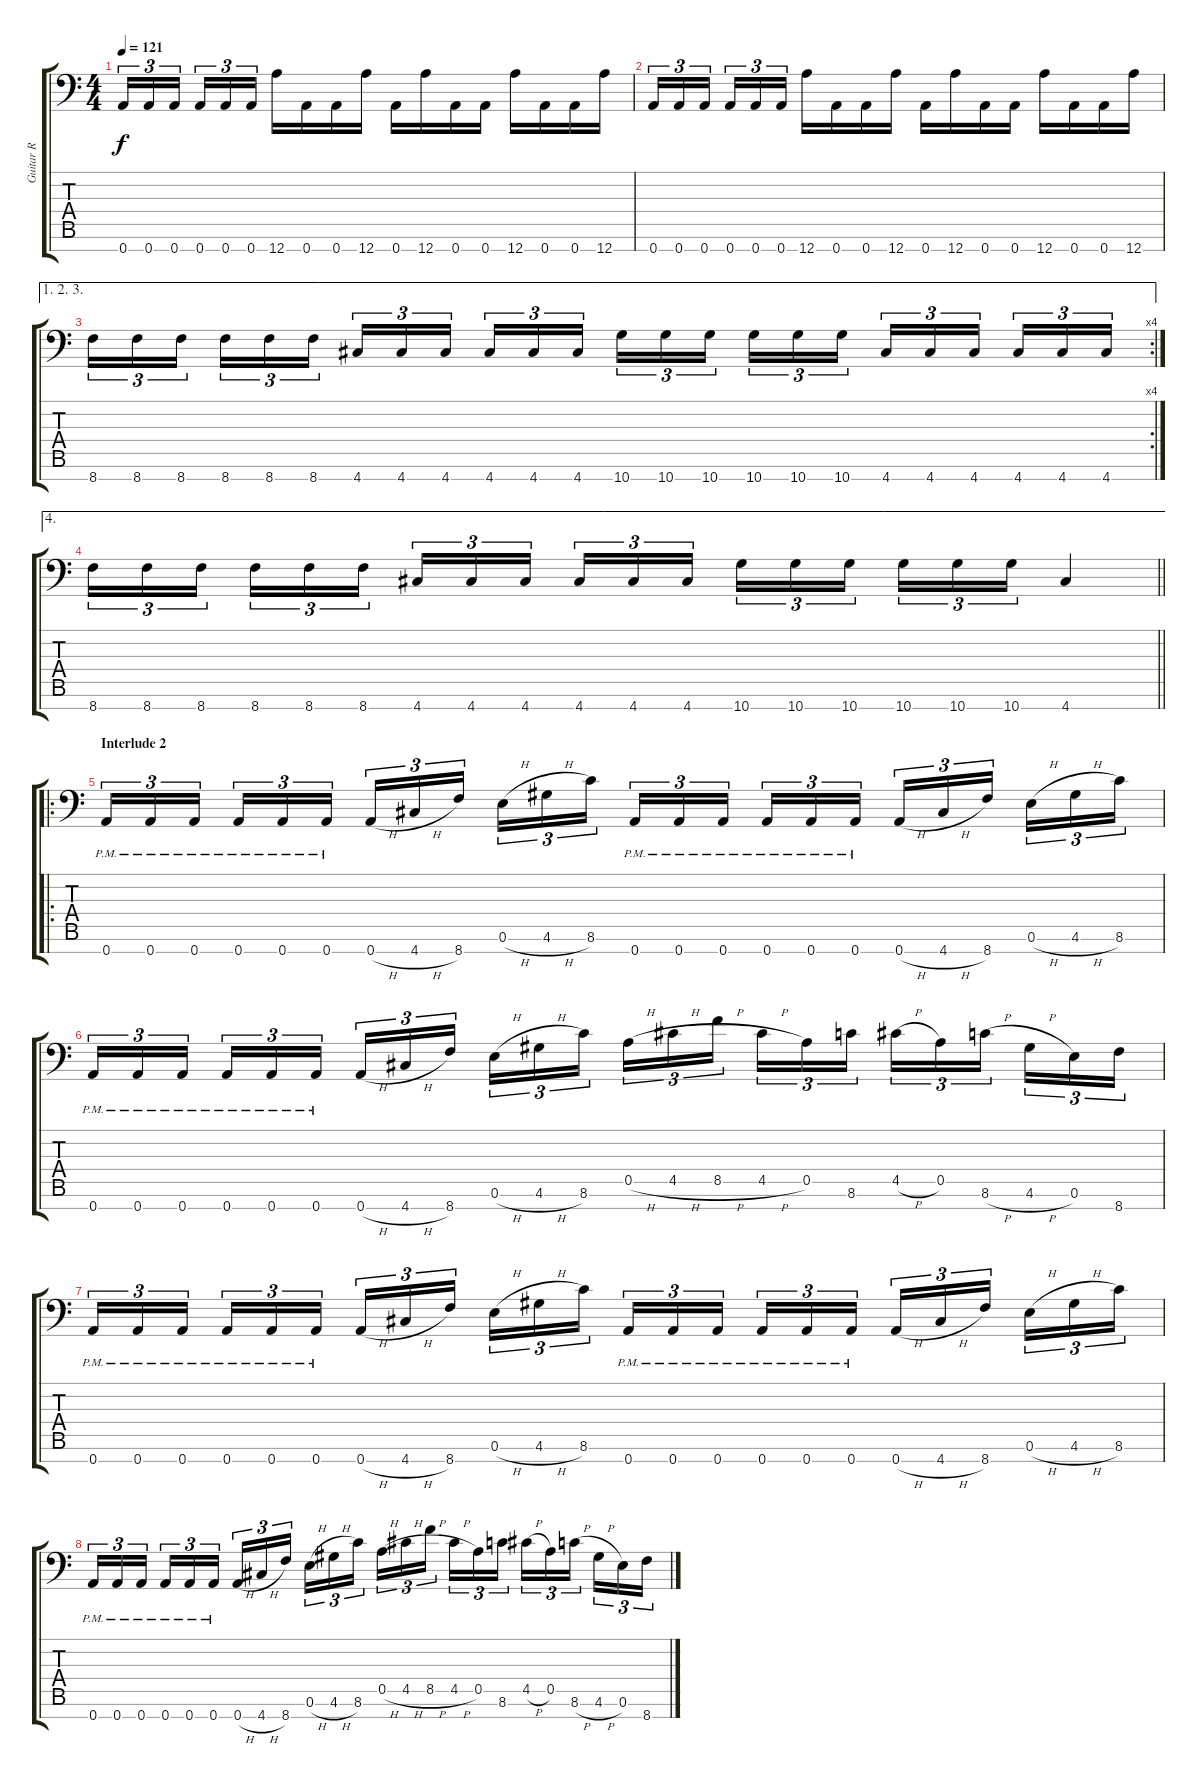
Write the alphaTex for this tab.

\track ("Guitar R" "Guitar R") {instrument overdrivenguitar}
\staff {score tabs}
\tuning (E4 B3 G3 D3 A2 E2 A1) {hide}
\ts (4 4)
\tempo 121
\clef f4
\ks c
0.7.16{tu (3 2) dy f} 0.7.16{tu (3 2)} 0.7.16{tu (3 2) beam splitsecondary} 0.7.16{tu (3 2)} 0.7.16{tu (3 2)} 0.7.16{tu (3 2)} 12.7.16 0.7.16 0.7.16 12.7.16 0.7.16 12.7.16 0.7.16 0.7.16 12.7.16 0.7.16 0.7.16 12.7.16 |
0.7.16{tu (3 2)} 0.7.16{tu (3 2)} 0.7.16{tu (3 2) beam splitsecondary} 0.7.16{tu (3 2)} 0.7.16{tu (3 2)} 0.7.16{tu (3 2)} 12.7.16 0.7.16 0.7.16 12.7.16 0.7.16 12.7.16 0.7.16 0.7.16 12.7.16 0.7.16 0.7.16 12.7.16 |
\ae (1 2 3)
\rc 4
8.7.16{tu (3 2)} 8.7.16{tu (3 2)} 8.7.16{tu (3 2) beam splitsecondary} 8.7.16{tu (3 2)} 8.7.16{tu (3 2)} 8.7.16{tu (3 2)} 4.7.16{tu (3 2)} 4.7.16{tu (3 2)} 4.7.16{tu (3 2) beam splitsecondary} 4.7.16{tu (3 2)} 4.7.16{tu (3 2)} 4.7.16{tu (3 2)} 10.7.16{tu (3 2)} 10.7.16{tu (3 2)} 10.7.16{tu (3 2) beam splitsecondary} 10.7.16{tu (3 2)} 10.7.16{tu (3 2)} 10.7.16{tu (3 2)} 4.7.16{tu (3 2)} 4.7.16{tu (3 2)} 4.7.16{tu (3 2) beam splitsecondary} 4.7.16{tu (3 2)} 4.7.16{tu (3 2)} 4.7.16{tu (3 2)} |
\ae 4
\barLineRight lightlight
8.7.16{tu (3 2)} 8.7.16{tu (3 2)} 8.7.16{tu (3 2) beam splitsecondary} 8.7.16{tu (3 2)} 8.7.16{tu (3 2)} 8.7.16{tu (3 2)} 4.7.16{tu (3 2)} 4.7.16{tu (3 2)} 4.7.16{tu (3 2) beam splitsecondary} 4.7.16{tu (3 2)} 4.7.16{tu (3 2)} 4.7.16{tu (3 2)} 10.7.16{tu (3 2)} 10.7.16{tu (3 2)} 10.7.16{tu (3 2) beam splitsecondary} 10.7.16{tu (3 2)} 10.7.16{tu (3 2)} 10.7.16{tu (3 2)} 4.7.4 |
\ro
\section ("" "Interlude 2")
0.7{pm}.16{tu (3 2)} 0.7{pm}.16{tu (3 2)} 0.7{pm}.16{tu (3 2) beam splitsecondary} 0.7{pm}.16{tu (3 2)} 0.7{pm}.16{tu (3 2)} 0.7{pm}.16{tu (3 2)} 0.7{h}.16{tu (3 2)} 4.7{h}.16{tu (3 2)} 8.7.16{tu (3 2) beam splitsecondary} 0.6{h}.16{tu (3 2)} 4.6{h}.16{tu (3 2)} 8.6.16{tu (3 2)} 0.7{pm}.16{tu (3 2)} 0.7{pm}.16{tu (3 2)} 0.7{pm}.16{tu (3 2) beam splitsecondary} 0.7{pm}.16{tu (3 2)} 0.7{pm}.16{tu (3 2)} 0.7{pm}.16{tu (3 2)} 0.7{h}.16{tu (3 2)} 4.7{h}.16{tu (3 2)} 8.7.16{tu (3 2) beam splitsecondary} 0.6{h}.16{tu (3 2)} 4.6{h}.16{tu (3 2)} 8.6.16{tu (3 2)} |
0.7{pm}.16{tu (3 2)} 0.7{pm}.16{tu (3 2)} 0.7{pm}.16{tu (3 2) beam splitsecondary} 0.7{pm}.16{tu (3 2)} 0.7{pm}.16{tu (3 2)} 0.7{pm}.16{tu (3 2)} 0.7{h}.16{tu (3 2)} 4.7{h}.16{tu (3 2)} 8.7.16{tu (3 2) beam splitsecondary} 0.6{h}.16{tu (3 2)} 4.6{h}.16{tu (3 2)} 8.6.16{tu (3 2)} 0.5{h}.16{tu (3 2)} 4.5{h}.16{tu (3 2)} 8.5{h}.16{tu (3 2) beam splitsecondary} 4.5{h}.16{tu (3 2)} 0.5.16{tu (3 2)} 8.6.16{tu (3 2)} 4.5{h}.16{tu (3 2)} 0.5.16{tu (3 2)} 8.6{h}.16{tu (3 2) beam splitsecondary} 4.6{h}.16{tu (3 2)} 0.6.16{tu (3 2)} 8.7.16{tu (3 2)} |
0.7{pm}.16{tu (3 2)} 0.7{pm}.16{tu (3 2)} 0.7{pm}.16{tu (3 2) beam splitsecondary} 0.7{pm}.16{tu (3 2)} 0.7{pm}.16{tu (3 2)} 0.7{pm}.16{tu (3 2)} 0.7{h}.16{tu (3 2)} 4.7{h}.16{tu (3 2)} 8.7.16{tu (3 2) beam splitsecondary} 0.6{h}.16{tu (3 2)} 4.6{h}.16{tu (3 2)} 8.6.16{tu (3 2)} 0.7{pm}.16{tu (3 2)} 0.7{pm}.16{tu (3 2)} 0.7{pm}.16{tu (3 2) beam splitsecondary} 0.7{pm}.16{tu (3 2)} 0.7{pm}.16{tu (3 2)} 0.7{pm}.16{tu (3 2)} 0.7{h}.16{tu (3 2)} 4.7{h}.16{tu (3 2)} 8.7.16{tu (3 2) beam splitsecondary} 0.6{h}.16{tu (3 2)} 4.6{h}.16{tu (3 2)} 8.6.16{tu (3 2)} |
0.7{pm}.16{tu (3 2)} 0.7{pm}.16{tu (3 2)} 0.7{pm}.16{tu (3 2) beam splitsecondary} 0.7{pm}.16{tu (3 2)} 0.7{pm}.16{tu (3 2)} 0.7{pm}.16{tu (3 2)} 0.7{h}.16{tu (3 2)} 4.7{h}.16{tu (3 2)} 8.7.16{tu (3 2) beam splitsecondary} 0.6{h}.16{tu (3 2)} 4.6{h}.16{tu (3 2)} 8.6.16{tu (3 2)} 0.5{h}.16{tu (3 2)} 4.5{h}.16{tu (3 2)} 8.5{h}.16{tu (3 2) beam splitsecondary} 4.5{h}.16{tu (3 2)} 0.5.16{tu (3 2)} 8.6.16{tu (3 2)} 4.5{h}.16{tu (3 2)} 0.5.16{tu (3 2)} 8.6{h}.16{tu (3 2) beam splitsecondary} 4.6{h}.16{tu (3 2)} 0.6.16{tu (3 2)} 8.7.16{tu (3 2)}
